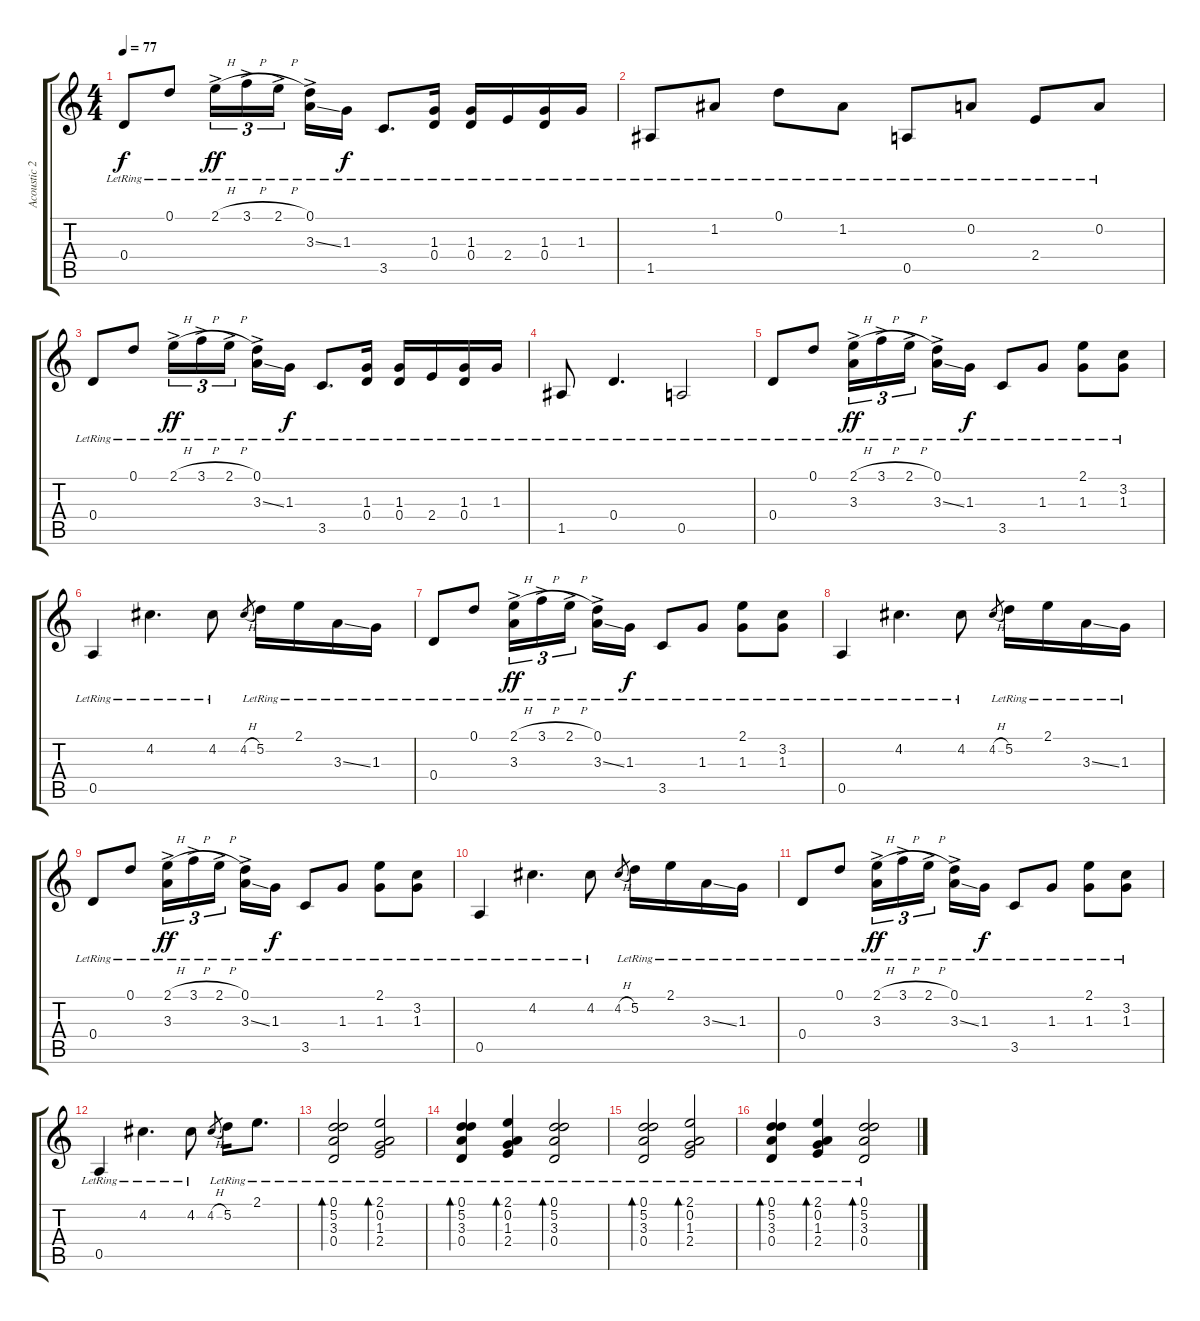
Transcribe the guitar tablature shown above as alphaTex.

\track ("Acoustic 2" "Acoustic 2") {instrument acousticguitarsteel}
\staff {score tabs}
\tuning (D4 A3 Gb3 D3 A2 D2) {hide}
\ts (4 4)
\tempo 77
\clef g2
\ks c
0.4{lr}.8{dy f} 0.1{lr}.8 2.1{h ac lr}.16{tu (3 2) dy ff} 3.1{h ac lr}.16{tu (3 2)} 2.1{h ac lr}.16{tu (3 2) beam splitsecondary} (0.1{ac lr} 3.3{ss lr}).16 1.3{lr}.16{dy f} 3.5{lr}.8{d} (1.3{lr} 0.4{lr}).16 (1.3{lr} 0.4{lr}).16 2.4{lr}.16 (1.3{lr} 0.4{lr}).16 1.3{lr}.16 |
1.5{lr}.8 1.2{lr}.8 0.1{lr}.8 1.2{lr}.8 0.5{lr}.8 0.2{lr}.8 2.4{lr}.8 0.2{lr}.8 |
0.4{lr}.8 0.1{lr}.8 2.1{h ac lr}.16{tu (3 2) dy ff} 3.1{h ac lr}.16{tu (3 2)} 2.1{h ac lr}.16{tu (3 2) beam splitsecondary} (0.1{ac lr} 3.3{ss lr}).16 1.3{lr}.16{dy f} 3.5{lr}.8{d} (1.3{lr} 0.4{lr}).16 (1.3{lr} 0.4{lr}).16 2.4{lr}.16 (1.3{lr} 0.4{lr}).16 1.3{lr}.16 |
1.5{lr}.8 0.4{lr}.4{d} 0.5{lr}.2 |
0.4{lr}.8 0.1{lr}.8 (2.1{h ac lr} 3.3{lr}).16{tu (3 2) dy ff} 3.1{h ac lr}.16{tu (3 2)} 2.1{h ac lr}.16{tu (3 2) beam splitsecondary} (0.1{ac lr} 3.3{ss lr}).16 1.3{lr}.16{dy f} 3.5{lr}.8 1.3{lr}.8 (2.1{lr} 1.3{lr}).8 (3.2{lr} 1.3{lr}).8 |
0.5{lr}.4 4.2{lr}.4{d} 4.2{lr}.8 4.2{h}.8{gr} 5.2{lr}.16 2.1{lr}.16 3.3{ss lr}.16 1.3{lr}.16 |
0.4{lr}.8 0.1{lr}.8 (2.1{h ac lr} 3.3{lr}).16{tu (3 2) dy ff} 3.1{h ac lr}.16{tu (3 2)} 2.1{h ac lr}.16{tu (3 2) beam splitsecondary} (0.1{ac lr} 3.3{ss lr}).16 1.3{lr}.16{dy f} 3.5{lr}.8 1.3{lr}.8 (2.1{lr} 1.3{lr}).8 (3.2{lr} 1.3{lr}).8 |
0.5{lr}.4 4.2{lr}.4{d} 4.2{lr}.8 4.2{h}.8{gr} 5.2{lr}.16 2.1{lr}.16 3.3{ss lr}.16 1.3{lr}.16 |
0.4{lr}.8 0.1{lr}.8 (2.1{h ac lr} 3.3{lr}).16{tu (3 2) dy ff} 3.1{h ac lr}.16{tu (3 2)} 2.1{h ac lr}.16{tu (3 2) beam splitsecondary} (0.1{ac lr} 3.3{ss lr}).16 1.3{lr}.16{dy f} 3.5{lr}.8 1.3{lr}.8 (2.1{lr} 1.3{lr}).8 (3.2{lr} 1.3{lr}).8 |
0.5{lr}.4 4.2{lr}.4{d} 4.2{lr}.8 4.2{h}.8{gr} 5.2{lr}.16 2.1{lr}.16 3.3{ss lr}.16 1.3{lr}.16 |
0.4{lr}.8 0.1{lr}.8 (2.1{h ac lr} 3.3{lr}).16{tu (3 2) dy ff} 3.1{h ac lr}.16{tu (3 2)} 2.1{h ac lr}.16{tu (3 2) beam splitsecondary} (0.1{ac lr} 3.3{ss lr}).16 1.3{lr}.16{dy f} 3.5{lr}.8 1.3{lr}.8 (2.1{lr} 1.3{lr}).8 (3.2{lr} 1.3{lr}).8 |
0.5{lr}.4 4.2{lr}.4{d} 4.2{lr}.8 4.2{h}.8{gr} 5.2{lr}.16 2.1{lr}.8{d} |
(0.1{lr} 5.2{lr} 3.3{lr} 0.4{lr}).2{bd 120} (2.1{lr} 0.2{lr} 1.3{lr} 2.4{lr}).2{bd 120} |
(0.1{lr} 5.2{lr} 3.3{lr} 0.4{lr}).4{bd 120} (2.1{lr} 0.2{lr} 1.3{lr} 2.4{lr}).4{bd 120} (0.1{lr} 5.2{lr} 3.3{lr} 0.4{lr}).2{bd 120} |
(0.1{lr} 5.2{lr} 3.3{lr} 0.4{lr}).2{bd 120} (2.1{lr} 0.2{lr} 1.3{lr} 2.4{lr}).2{bd 120} |
(0.1{lr} 5.2{lr} 3.3{lr} 0.4{lr}).4{bd 120} (2.1{lr} 0.2{lr} 1.3{lr} 2.4{lr}).4{bd 120} (0.1{lr} 5.2{lr} 3.3{lr} 0.4{lr}).2{bd 120}
